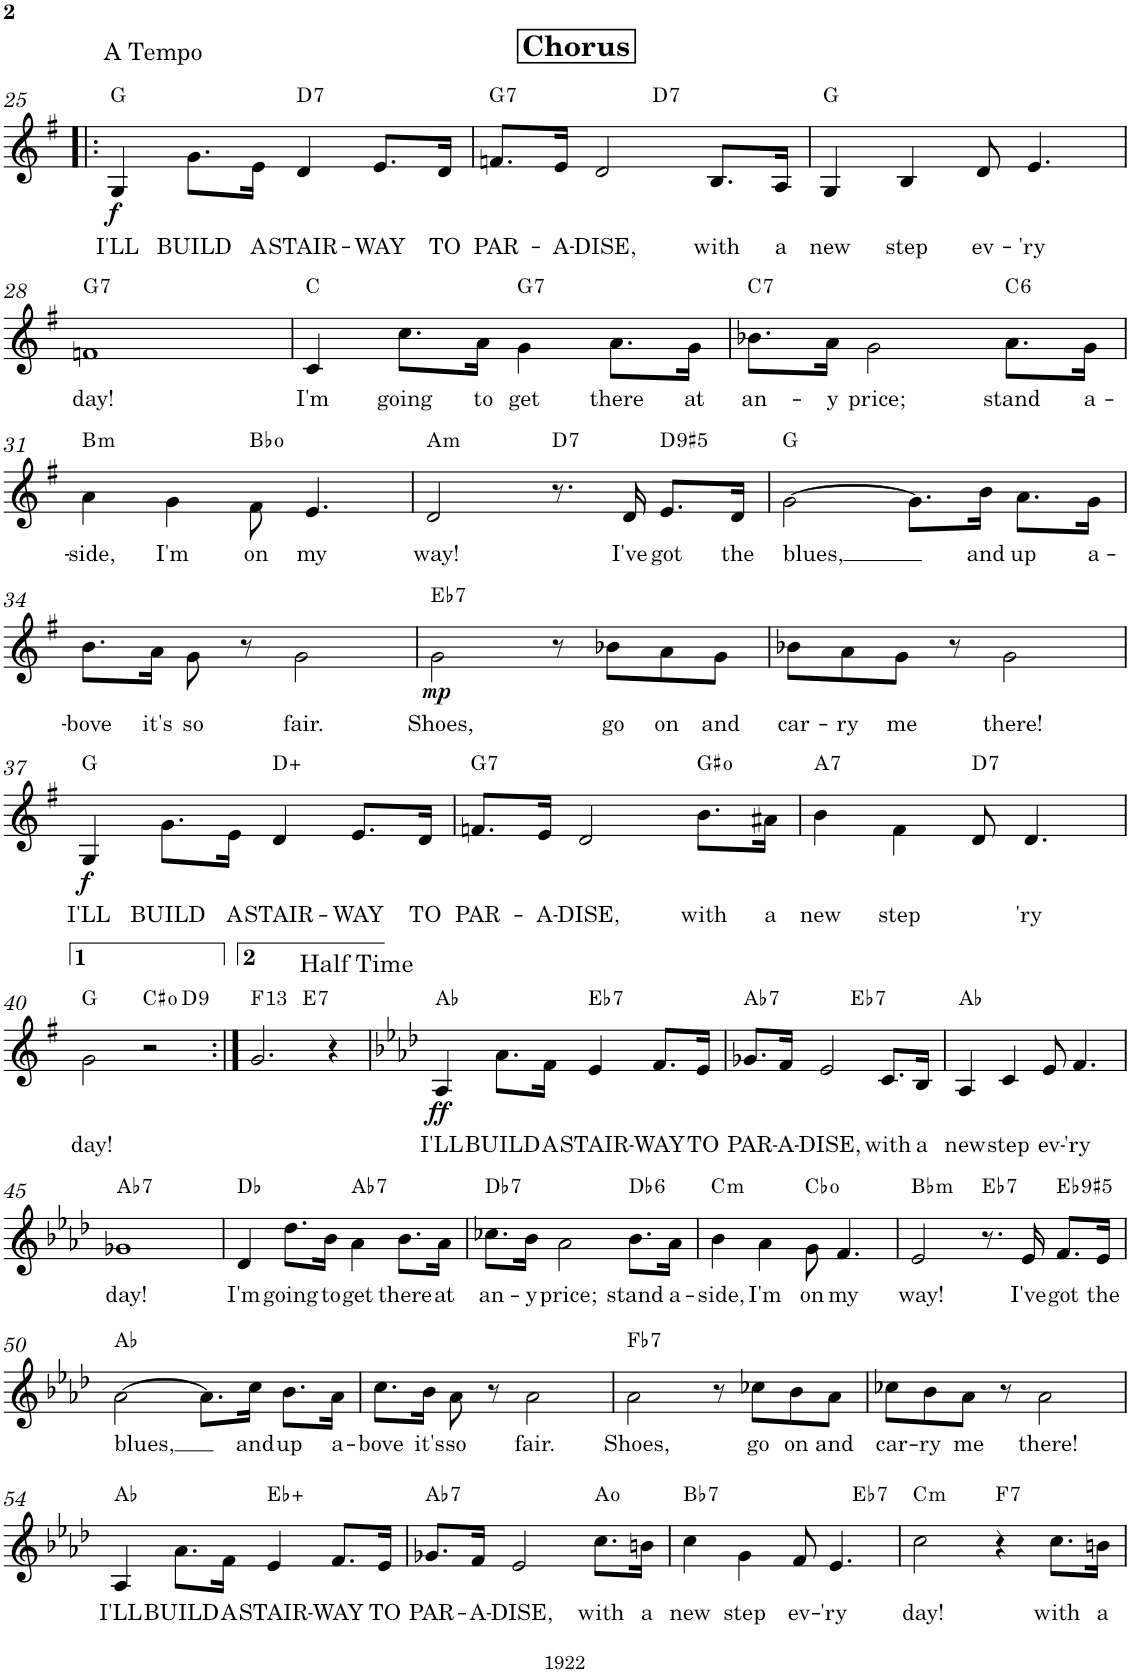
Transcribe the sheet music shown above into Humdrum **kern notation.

**kern	**text	**dynam	**harte
*part1	*part1	*part1	*part1
*staff1	*staff1	*staff1	*
*I"Piano	*	*	*
*I'Pno.	*	*	*
!!LO:PB:g=z
*clefG2	*	*	*
*k[f#]	*	*	*
*M4/4	*	*	*
!!LO:REH:place=s1:a:B:cj:fs=14:t=Chorus
=25!|:	=25!|:	=25!|:	=25!|:
!LO:TX:a:t=A Tempo	!	!	!
!	!LO:LY:b	!LO:DY:b	!
4G/	I'LL	f	G:maj
!	!LO:LY:b	!	!
8.g\L	BUILD	.	.
!	!LO:LY:b	!	!
16e\Jk	A	.	.
!	!LO:LY:b	!	!LO:H:kt=7
4d/	STAIR-	.	D:7
!	!LO:LY:b	!	!
8.e/L	-WAY	.	.
!	!LO:LY:b	!	!
16d/Jk	TO	.	.
=26	=26	=26	=26
!	!LO:LY:b	!	!LO:H:kt=7
*^	*	*	*
8.fn/L	2ryy	PAR-	.	G:7
!	!	!LO:LY:b	!	!
16e/Jk	.	-A-	.	.
!	!	!LO:LY:b	!	!
2d/	.	-DISE,	.	.
!	!	!	!	!LO:H:kt=7
.	2ryy	.	.	D:7
!	!	!LO:LY:b	!	!
8.B/L	.	with	.	.
!	!	!LO:LY:b	!	!
16A/Jk	.	a	.	.
=27	=27	=27	=27	=27
!	!	!LO:LY:b	!	!
*v	*v	*	*	*
4G/	new	.	G:maj
!	!LO:LY:b	!	!
4B/	step	.	.
!	!LO:LY:b	!	!
8d/	ev-	.	.
!	!LO:LY:b	!	!
4.e/	-'ry	.	.
!!LO:LB:g=z
=28	=28	=28	=28
!	!LO:LY:b	!	!LO:H:kt=7
1fn	day!	.	G:7
=29	=29	=29	=29
!	!LO:LY:b	!	!
4c/	I'm	.	C:maj
!	!LO:LY:b	!	!
8.cc\L	going	.	.
!	!LO:LY:b	!	!
16a\Jk	to	.	.
!	!LO:LY:b	!	!LO:H:kt=7
4g\	get	.	G:7
!	!LO:LY:b	!	!
8.a\L	there	.	.
!	!LO:LY:b	!	!
16g\Jk	at	.	.
=30	=30	=30	=30
!	!LO:LY:b	!	!LO:H:kt=7
8.b-X\L	an-	.	C:7
!	!LO:LY:b	!	!
16a\Jk	-y	.	.
!	!LO:LY:b	!	!
2g\	price;	.	.
!	!LO:LY:b	!	!LO:H:kt=6
8.a\L	stand	.	C:maj6
!	!LO:LY:b	!	!
16g\Jk	a-	.	.
!!LO:LB:g=z
=31	=31	=31	=31
!	!LO:LY:b	!	!LO:H:kt=m
4a\	side,	.	B:min
!	!LO:LY:b	!	!
4g\	I'm	.	.
!	!LO:LY:b	!	!
8f#\	on	.	Bb:dim
!	!LO:LY:b	!	!
4.e/	my	.	.
=32	=32	=32	=32
!	!LO:LY:b	!	!LO:H:kt=m
2d/	way!	.	A:min
!	!	!	!LO:H:kt=7
8.r	.	.	D:7
!	!LO:LY:b	!	!
16d/	I've	.	.
!	!LO:LY:b	!	!LO:H:kt=9
8.e/L	got	.	D:(3,#5,b7,9)
!	!LO:LY:b	!	!
16d/Jk	the	.	.
=33	=33	=33	=33
!	!LO:LY:b	!	!
[2g\	blues,	.	G:maj
8.g\L]	.	.	.
!	!LO:LY:b	!	!
16b\Jk	and	.	.
!	!LO:LY:b	!	!
8.a\L	up	.	.
!	!LO:LY:b	!	!
16g\Jk	a-	.	.
!!LO:LB:g=z
=34	=34	=34	=34
!	!LO:LY:b	!	!
8.b\L	-bove	.	.
!	!LO:LY:b	!	!
16a\Jk	it's	.	.
!	!LO:LY:b	!	!
8g\	so	.	.
8r	.	.	.
!	!LO:LY:b	!	!
2g\	fair.	.	.
=35	=35	=35	=35
!	!LO:LY:b	!LO:DY:b	!LO:H:kt=7
2g\	Shoes,	mp	Eb:7
8r	.	.	.
!	!LO:LY:b	!	!
8b-X\L	go	.	.
!	!LO:LY:b	!	!
8a\	on	.	.
!	!LO:LY:b	!	!
8g\J	and	.	.
=36	=36	=36	=36
!	!LO:LY:b	!	!
8b-X\L	car-	.	.
!	!LO:LY:b	!	!
8a\	-ry	.	.
!	!LO:LY:b	!	!
8g\J	me	.	.
8r	.	.	.
!	!LO:LY:b	!	!
2g\	there!	.	.
!!LO:LB:g=z
=37	=37	=37	=37
!	!LO:LY:b	!LO:DY:b	!
4G/	I'LL	f	G:maj
!	!LO:LY:b	!	!
8.g\L	BUILD	.	.
!	!LO:LY:b	!	!
16e\Jk	A	.	.
!	!LO:LY:b	!	!
4d/	STAIR-	.	D:aug
!	!LO:LY:b	!	!
8.e/L	-WAY	.	.
!	!LO:LY:b	!	!
16d/Jk	TO	.	.
=38	=38	=38	=38
!	!LO:LY:b	!	!LO:H:kt=7
8.fn/L	PAR-	.	G:7
!	!LO:LY:b	!	!
16e/Jk	-A-	.	.
!	!LO:LY:b	!	!
2d/	-DISE,	.	.
!	!LO:LY:b	!	!
8.b\L	with	.	G#:dim
!	!LO:LY:b	!	!
16a#X\Jk	a	.	.
=39	=39	=39	=39
!	!LO:LY:b	!	!LO:H:kt=7
4b\	new	.	A:7
!	!LO:LY:b	!	!
4f#\	step	.	.
!	!	!	!LO:H:kt=7
8d/	.	.	D:7
!	!LO:LY:b	!	!
4.d/	-'ry	.	.
!!LO:LB:g=z
=40	=40	=40	=40
!	!LO:LY:b	!	!
*^	*	*	*
2g\	2.ryy	day!	.	G:maj
2r	.	.	.	C#:dim
!	!	!	!	!LO:H:kt=9
.	4ryy	.	.	D:9
=41:|!	=41:|!	=41:|!	=41:|!	=41:|!
!	!	!	!	!LO:H:kt=13
2.g/	2ryy	.	.	F:9(11,13)
!	!	!	!	!LO:H:kt=7
.	2ryy	.	.	E:7
4r	.	.	.	.
*v	*v	*	*	*
=42	=42	=42	=42
*k[b-e-a-d-]	*	*	*
*^	*	*	*
!LO:TX:a:t=Half Time	!	!	!	!
!	!	!LO:LY:b	!LO:DY:b	!
*v	*v	*	*	*
4A-/	I'LL	ff	Ab:maj
!	!LO:LY:b	!	!
8.a-\L	BUILD	.	.
!	!LO:LY:b	!	!
16f\Jk	A	.	.
!	!LO:LY:b	!	!LO:H:kt=7
4e-/	STAIR-	.	Eb:7
!	!LO:LY:b	!	!
8.f/L	-WAY	.	.
!	!LO:LY:b	!	!
16e-/Jk	TO	.	.
=43	=43	=43	=43
!	!LO:LY:b	!	!LO:H:kt=7
*^	*	*	*
8.g-X/L	2ryy	PAR-	.	Ab:7
!	!	!LO:LY:b	!	!
16f/Jk	.	-A-	.	.
!	!	!LO:LY:b	!	!
2e-/	.	-DISE,	.	.
!	!	!	!	!LO:H:kt=7
.	2ryy	.	.	Eb:7
!	!	!LO:LY:b	!	!
8.c/L	.	with	.	.
!	!	!LO:LY:b	!	!
16B-/Jk	.	a	.	.
=44	=44	=44	=44	=44
!	!	!LO:LY:b	!	!
*v	*v	*	*	*
4A-/	new	.	Ab:maj
!	!LO:LY:b	!	!
4c/	step	.	.
!	!LO:LY:b	!	!
8e-/	ev-	.	.
!	!LO:LY:b	!	!
4.f/	-'ry	.	.
!!LO:LB:g=z
=45	=45	=45	=45
!	!LO:LY:b	!	!LO:H:kt=7
1g-X	day!	.	Ab:7
=46	=46	=46	=46
!	!LO:LY:b	!	!
4d-/	I'm	.	Db:maj
!	!LO:LY:b	!	!
8.dd-\L	going	.	.
!	!LO:LY:b	!	!
16b-\Jk	to	.	.
!	!LO:LY:b	!	!LO:H:kt=7
4a-\	get	.	Ab:7
!	!LO:LY:b	!	!
8.b-\L	there	.	.
!	!LO:LY:b	!	!
16a-\Jk	at	.	.
=47	=47	=47	=47
!	!LO:LY:b	!	!LO:H:kt=7
8.cc-X\L	an-	.	Db:7
!	!LO:LY:b	!	!
16b-\Jk	-y	.	.
!	!LO:LY:b	!	!
2a-\	price;	.	.
!	!LO:LY:b	!	!LO:H:kt=6
8.b-\L	stand	.	Db:maj6
!	!LO:LY:b	!	!
16a-\Jk	a-	.	.
=48	=48	=48	=48
!	!LO:LY:b	!	!LO:H:kt=m
4b-\	side,	.	C:min
!	!LO:LY:b	!	!
4a-\	I'm	.	.
!	!LO:LY:b	!	!
8g\	on	.	Cb:dim
!	!LO:LY:b	!	!
4.f/	my	.	.
=49	=49	=49	=49
!	!LO:LY:b	!	!LO:H:kt=m
2e-/	way!	.	Bb:min
!	!	!	!LO:H:kt=7
8.r	.	.	Eb:7
!	!LO:LY:b	!	!
16e-/	I've	.	.
!	!LO:LY:b	!	!LO:H:kt=9
8.f/L	got	.	Eb:(3,#5,b7,9)
!	!LO:LY:b	!	!
16e-/Jk	the	.	.
!!LO:LB:g=z
=50	=50	=50	=50
!	!LO:LY:b	!	!
[2a-\	blues,	.	Ab:maj
8.a-\L]	.	.	.
!	!LO:LY:b	!	!
16cc\Jk	and	.	.
!	!LO:LY:b	!	!
8.b-\L	up	.	.
!	!LO:LY:b	!	!
16a-\Jk	a-	.	.
=51	=51	=51	=51
!	!LO:LY:b	!	!
8.cc\L	-bove	.	.
!	!LO:LY:b	!	!
16b-\Jk	it's	.	.
!	!LO:LY:b	!	!
8a-\	so	.	.
8r	.	.	.
!	!LO:LY:b	!	!
2a-\	fair.	.	.
=52	=52	=52	=52
!	!LO:LY:b	!	!LO:H:kt=7
2a-\	Shoes,	.	Fb:7
8r	.	.	.
!	!LO:LY:b	!	!
8cc-X\L	go	.	.
!	!LO:LY:b	!	!
8b-\	on	.	.
!	!LO:LY:b	!	!
8a-\J	and	.	.
=53	=53	=53	=53
!	!LO:LY:b	!	!
8cc-X\L	car-	.	.
!	!LO:LY:b	!	!
8b-\	-ry	.	.
!	!LO:LY:b	!	!
8a-\J	me	.	.
8r	.	.	.
!	!LO:LY:b	!	!
2a-\	there!	.	.
!!LO:LB:g=z
=54	=54	=54	=54
!	!LO:LY:b	!	!
4A-/	I'LL	.	Ab:maj
!	!LO:LY:b	!	!
8.a-\L	BUILD	.	.
!	!LO:LY:b	!	!
16f\Jk	A	.	.
!	!LO:LY:b	!	!
4e-/	STAIR-	.	Eb:aug
!	!LO:LY:b	!	!
8.f/L	-WAY	.	.
!	!LO:LY:b	!	!
16e-/Jk	TO	.	.
=55	=55	=55	=55
!	!LO:LY:b	!	!LO:H:kt=7
8.g-X/L	PAR-	.	Ab:7
!	!LO:LY:b	!	!
16f/Jk	-A-	.	.
!	!LO:LY:b	!	!
2e-/	-DISE,	.	.
!	!LO:LY:b	!	!
8.cc\L	with	.	A:dim
!	!LO:LY:b	!	!
16bn\Jk	a	.	.
=56	=56	=56	=56
!	!LO:LY:b	!	!LO:H:kt=7
*^	*	*	*
4cc\	2.ryy	new	.	Bb:7
!	!	!LO:LY:b	!	!
4g\	.	step	.	.
!	!	!LO:LY:b	!	!
8f/	.	ev-	.	.
!	!	!LO:LY:b	!	!
4.e-/	.	-'ry	.	.
!	!	!	!	!LO:H:kt=7
.	4ryy	.	.	Eb:7
=57	=57	=57	=57	=57
!	!	!LO:LY:b	!	!LO:H:kt=m
*v	*v	*	*	*
2cc\	day!	.	C:min
!	!	!	!LO:H:kt=7
4r	.	.	F:7
!	!LO:LY:b	!	!
8.cc\L	with	.	.
!	!LO:LY:b	!	!
16bn\Jk	a	.	.
=	=	=	=
*-	*-	*-	*-
